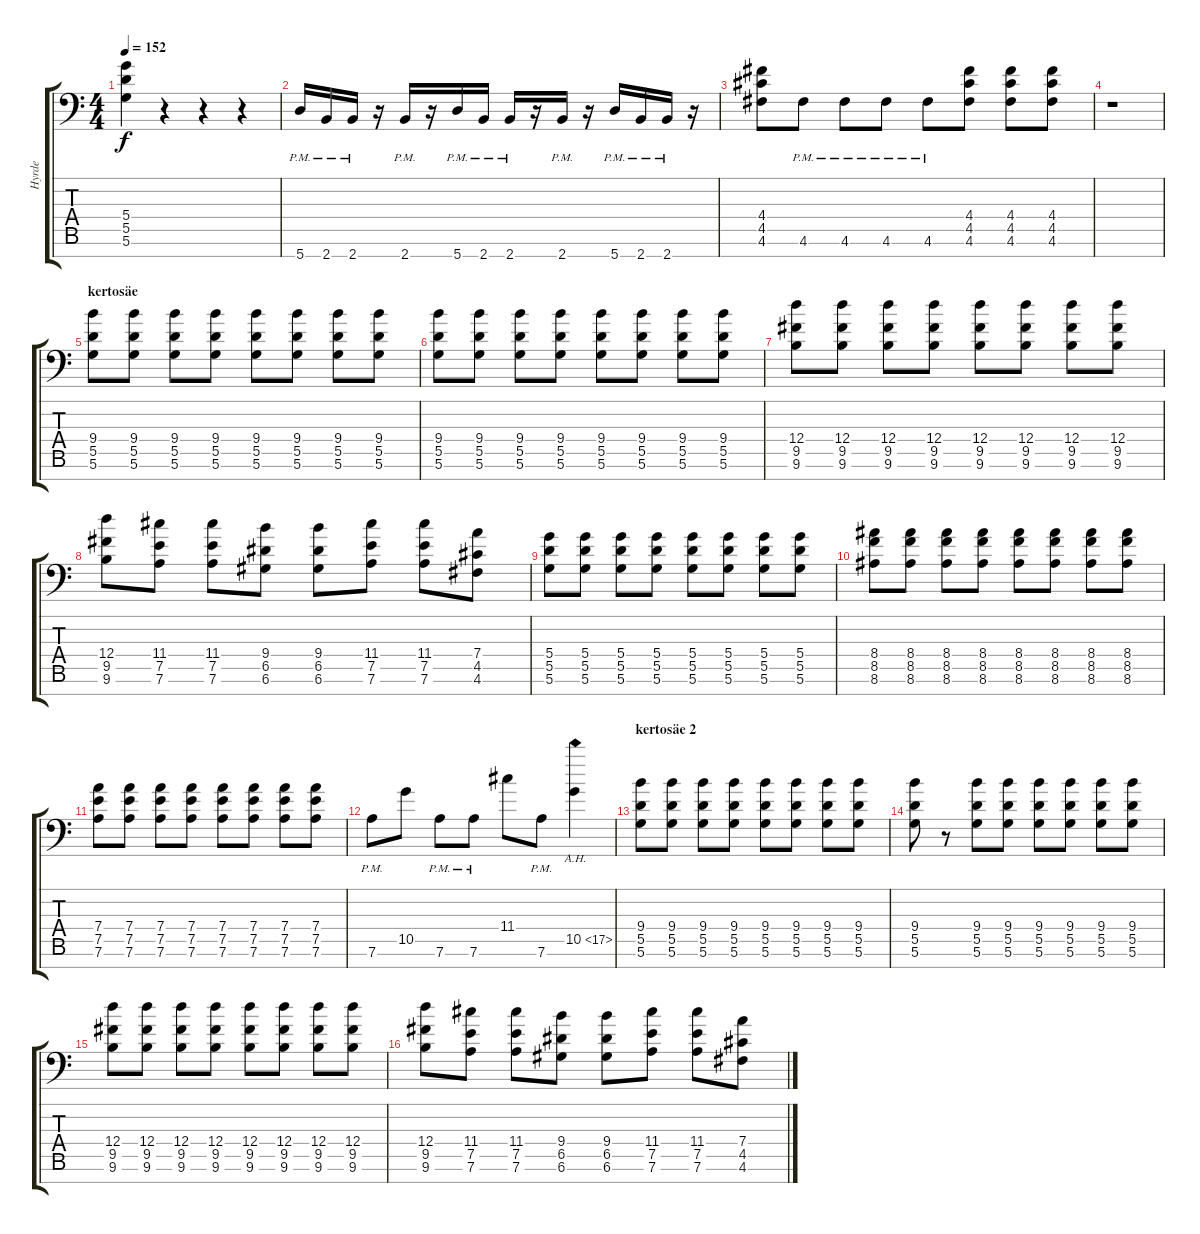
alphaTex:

\track ("Hyrde" "Hyrde") {instrument distortionguitar}
\staff {score tabs}
\tuning (E4 B3 G3 D3 A2 D2 A1) {hide}
\ts (4 4)
\tempo 152
\clef f4
\ks c
(5.4{t} 5.5{t} 5.6{t}).4{dy f} r.4 r.4 r.4 |
5.7{pm}.16 2.7{pm}.16 2.7{pm}.16 r.16 2.7{pm}.16 r.16 5.7{pm}.16 2.7{pm}.16 2.7{pm}.16 r.16 2.7{pm}.16 r.16 5.7{pm}.16 2.7{pm}.16 2.7{pm}.16 r.16 |
(4.4 4.5 4.6).8 4.6{pm}.8 4.6{pm}.8 4.6{pm}.8 4.6{pm}.8 (4.4 4.5 4.6).8 (4.4 4.5 4.6).8 (4.4 4.5 4.6).8 |
r.1 |
\section ("" "kertosäe")
(9.4 5.5 5.6).8 (9.4 5.5 5.6).8 (9.4 5.5 5.6).8 (9.4 5.5 5.6).8 (9.4 5.5 5.6).8 (9.4 5.5 5.6).8 (9.4 5.5 5.6).8 (9.4 5.5 5.6).8 |
(9.4 5.5 5.6).8 (9.4 5.5 5.6).8 (9.4 5.5 5.6).8 (9.4 5.5 5.6).8 (9.4 5.5 5.6).8 (9.4 5.5 5.6).8 (9.4 5.5 5.6).8 (9.4 5.5 5.6).8 |
(12.4 9.5 9.6).8 (12.4 9.5 9.6).8 (12.4 9.5 9.6).8 (12.4 9.5 9.6).8 (12.4 9.5 9.6).8 (12.4 9.5 9.6).8 (12.4 9.5 9.6).8 (12.4 9.5 9.6).8 |
(12.4 9.5 9.6).8 (11.4 7.5 7.6).8 (11.4 7.5 7.6).8 (9.4 6.5 6.6).8 (9.4 6.5 6.6).8 (11.4 7.5 7.6).8 (11.4 7.5 7.6).8 (7.4 4.5 4.6).8 |
(5.4 5.5 5.6).8 (5.4 5.5 5.6).8 (5.4 5.5 5.6).8 (5.4 5.5 5.6).8 (5.4 5.5 5.6).8 (5.4 5.5 5.6).8 (5.4 5.5 5.6).8 (5.4 5.5 5.6).8 |
(8.4 8.5 8.6).8 (8.4 8.5 8.6).8 (8.4 8.5 8.6).8 (8.4 8.5 8.6).8 (8.4 8.5 8.6).8 (8.4 8.5 8.6).8 (8.4 8.5 8.6).8 (8.4 8.5 8.6).8 |
(7.4 7.5 7.6).8 (7.4 7.5 7.6).8 (7.4 7.5 7.6).8 (7.4 7.5 7.6).8 (7.4 7.5 7.6).8 (7.4 7.5 7.6).8 (7.4 7.5 7.6).8 (7.4 7.5 7.6).8 |
7.6{pm}.8 10.5.8 7.6{pm}.8 7.6{pm}.8 11.4.8 7.6{pm}.8 10.5{ah 7}.4 |
\section ("" "kertosäe 2")
(9.4 5.5 5.6).8 (9.4 5.5 5.6).8 (9.4 5.5 5.6).8 (9.4 5.5 5.6).8 (9.4 5.5 5.6).8 (9.4 5.5 5.6).8 (9.4 5.5 5.6).8 (9.4 5.5 5.6).8 |
(9.4 5.5 5.6).8 r.8 (9.4 5.5 5.6).8 (9.4 5.5 5.6).8 (9.4 5.5 5.6).8 (9.4 5.5 5.6).8 (9.4 5.5 5.6).8 (9.4 5.5 5.6).8 |
(12.4 9.5 9.6).8 (12.4 9.5 9.6).8 (12.4 9.5 9.6).8 (12.4 9.5 9.6).8 (12.4 9.5 9.6).8 (12.4 9.5 9.6).8 (12.4 9.5 9.6).8 (12.4 9.5 9.6).8 |
(12.4 9.5 9.6).8 (11.4 7.5 7.6).8 (11.4 7.5 7.6).8 (9.4 6.5 6.6).8 (9.4 6.5 6.6).8 (11.4 7.5 7.6).8 (11.4 7.5 7.6).8 (7.4 4.5 4.6).8
